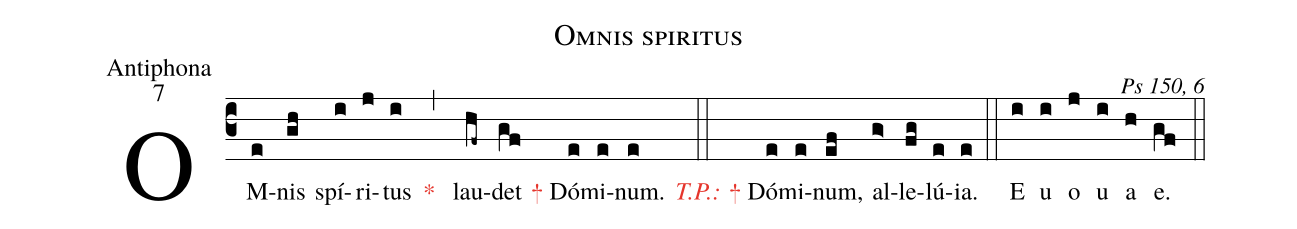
name:Omnis spiritus;
office-part:Antiphona;
mode:7;
commentary:Ps 150, 6;
%%
(c3) OM(e)nis(gh) spí(i)ri(j)tus(i) <c>*</c> (,) lau(hf~)det(gf) <c>+</c> Dó(e)mi(e)num.(e) (::) <c><i>T.P.: +</i></c> Dó(e)mi(e)num,(ef) al(g>)le(fg)lú(e)ia.(e) (::) E(i) u(i) o(j) u(i) a(h) e.(gf) (::)
